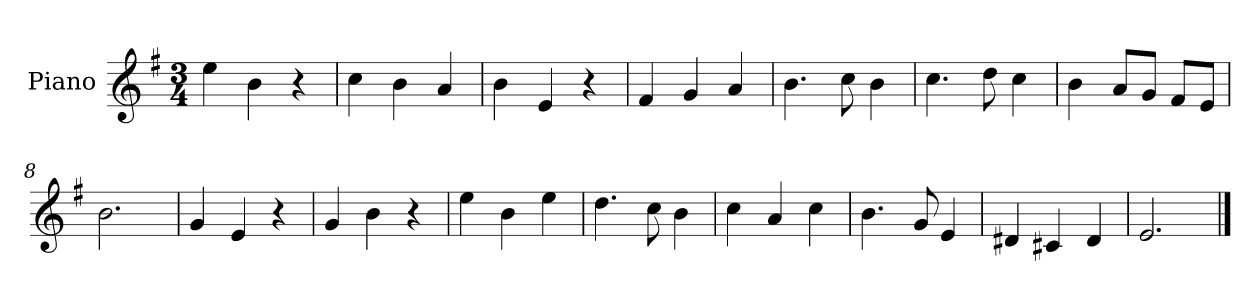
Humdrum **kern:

**kern
*part1
*staff1
*I"Piano
*I'Pno
*clefG2
*k[f#]
*M3/4
=1
4ee\
4b\
4r
=2
4cc\
4b\
4a/
=3
4b\
4e/
4r
=4
4f#/
4g/
4a/
=5
4.b\
8cc\
4b\
=6
4.cc\
8dd\
4cc\
=7
4b\
8a/L
8g/J
8f#/L
8e/J
=8
2.b\
=9
4g/
4e/
4r
=10
4g/
4b\
4r
=11
4ee\
4b\
4ee\
=12
4.dd\
8cc\
4b\
=13
4cc\
4a/
4cc\
=14
4.b\
8g/
4e/
=15
4d#X/
4c#X/
4d#/
=16
2.e/
==
*-
